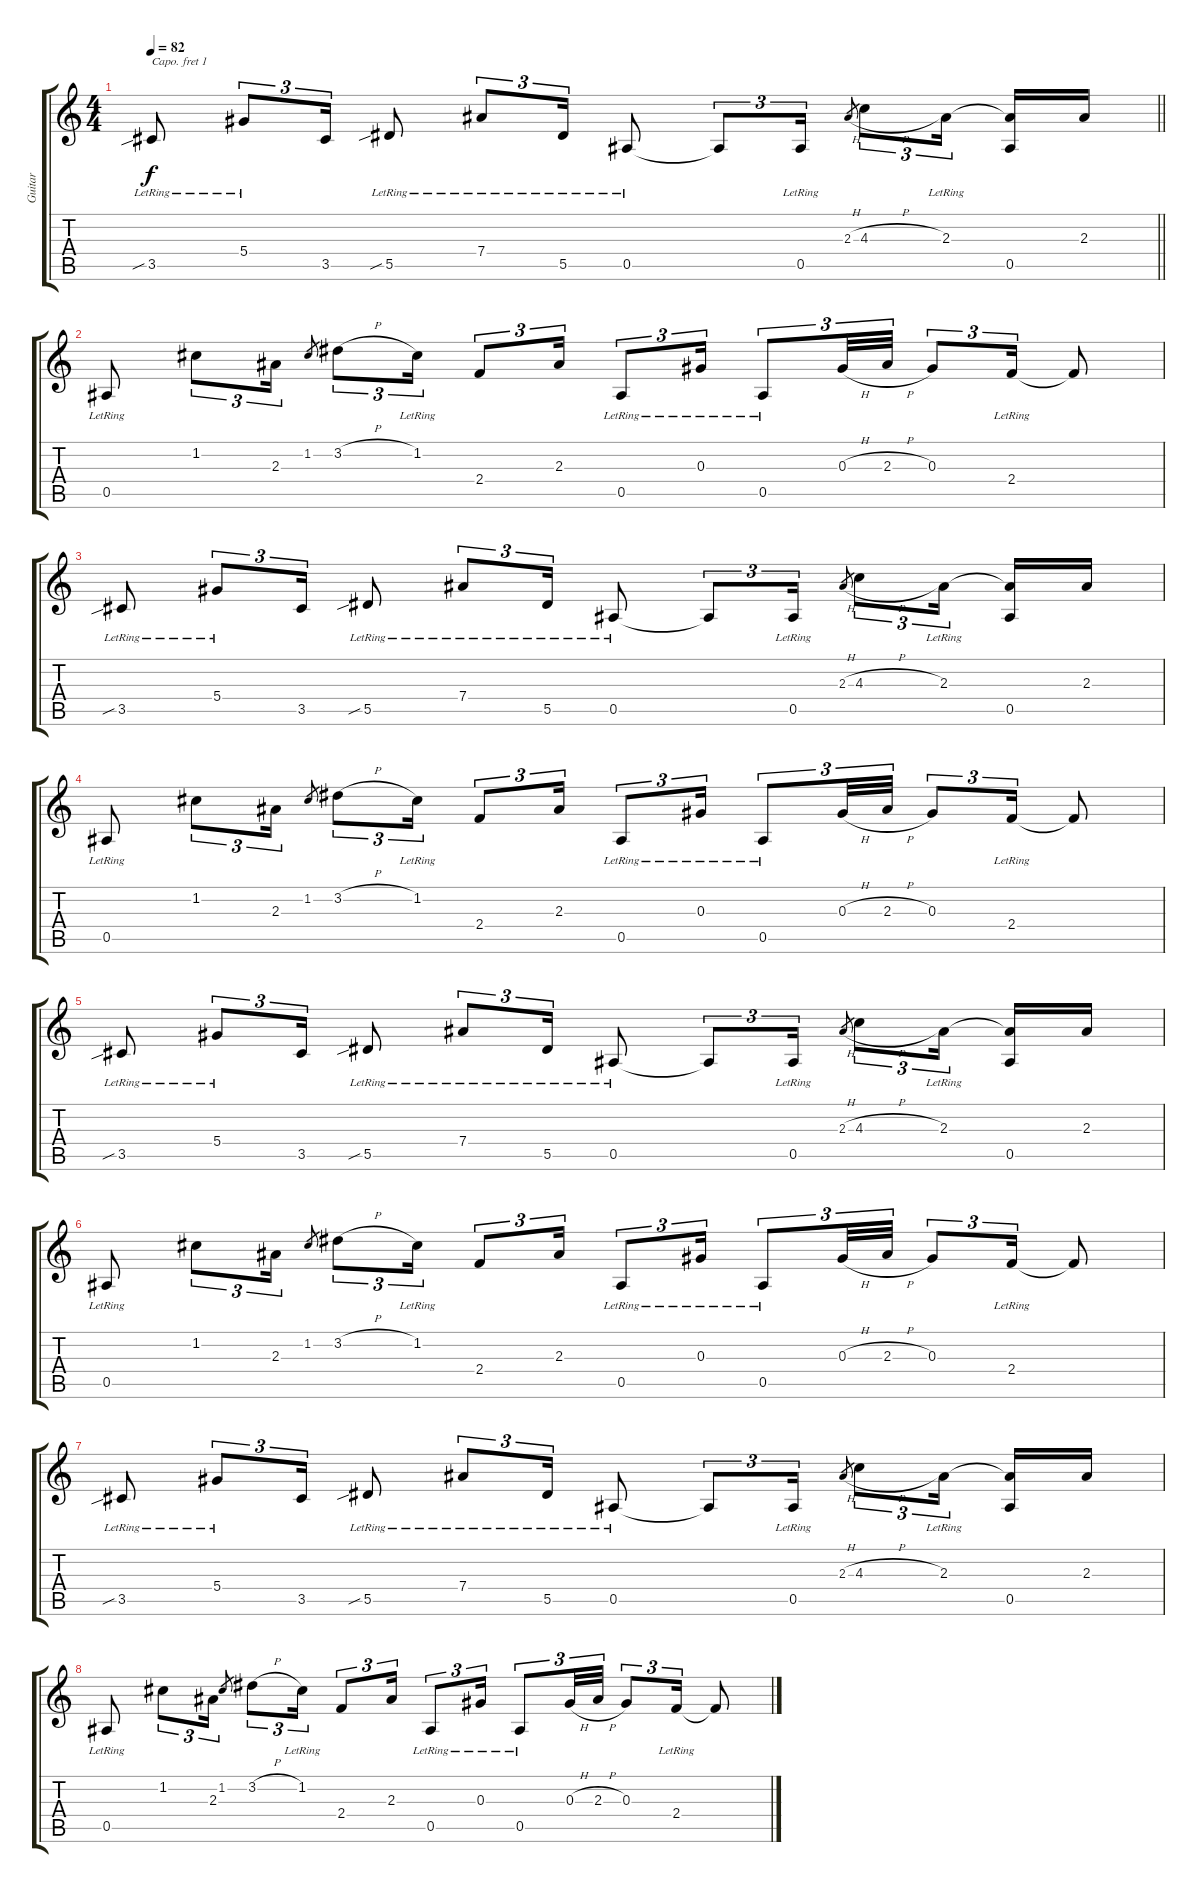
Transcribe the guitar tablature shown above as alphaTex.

\track ("Guitar" "Guitar") {instrument electricguitarjazz}
\staff {score tabs}
\capo 1
\tuning (E4 B3 G3 D3 A2 E2) {hide}
\ts (4 4)
\tempo 82
\clef g2
\barLineRight lightlight
\ks c
3.5{sib lr}.8{dy f} 5.4{lr}.8{tu (3 2)} 3.5.16{tu (3 2)} 5.5{sib lr}.8 7.4{lr}.8{tu (3 2)} 5.5{lr}.16{tu (3 2)} 0.5{lr}.8 0.5{t}.8{tu (3 2)} 0.5{lr}.16{tu (3 2)} 2.3{h}.8{gr} 4.3{h}.8{tu (3 2)} 2.3{lr}.16{tu (3 2) beam splitsecondary} (2.3{t} 0.5).16 2.3.16 |
0.5{lr}.8 1.2.8{tu (3 2)} 2.3.16{tu (3 2)} 1.2.8{gr} 3.2{h}.8{tu (3 2)} 1.2{lr}.16{tu (3 2)} 2.4.8{tu (3 2)} 2.3.16{tu (3 2)} 0.5{lr}.8{tu (3 2)} 0.3{lr}.16{tu (3 2)} 0.5{lr}.8{tu (3 2)} 0.3{h}.32{tu (3 2)} 2.3{h}.32{tu (3 2)} 0.3.8{tu (3 2)} 2.4{lr}.16{tu (3 2)} 2.4{t}.8 |
3.5{sib lr}.8 5.4{lr}.8{tu (3 2)} 3.5.16{tu (3 2)} 5.5{sib lr}.8 7.4{lr}.8{tu (3 2)} 5.5{lr}.16{tu (3 2)} 0.5{lr}.8 0.5{t}.8{tu (3 2)} 0.5{lr}.16{tu (3 2)} 2.3{h}.8{gr} 4.3{h}.8{tu (3 2)} 2.3{lr}.16{tu (3 2) beam splitsecondary} (2.3{t} 0.5).16 2.3.16 |
0.5{lr}.8 1.2.8{tu (3 2)} 2.3.16{tu (3 2)} 1.2.8{gr} 3.2{h}.8{tu (3 2)} 1.2{lr}.16{tu (3 2)} 2.4.8{tu (3 2)} 2.3.16{tu (3 2)} 0.5{lr}.8{tu (3 2)} 0.3{lr}.16{tu (3 2)} 0.5{lr}.8{tu (3 2)} 0.3{h}.32{tu (3 2)} 2.3{h}.32{tu (3 2)} 0.3.8{tu (3 2)} 2.4{lr}.16{tu (3 2)} 2.4{t}.8 |
3.5{sib lr}.8 5.4{lr}.8{tu (3 2)} 3.5.16{tu (3 2)} 5.5{sib lr}.8 7.4{lr}.8{tu (3 2)} 5.5{lr}.16{tu (3 2)} 0.5{lr}.8 0.5{t}.8{tu (3 2)} 0.5{lr}.16{tu (3 2)} 2.3{h}.8{gr} 4.3{h}.8{tu (3 2)} 2.3{lr}.16{tu (3 2) beam splitsecondary} (2.3{t} 0.5).16 2.3.16 |
0.5{lr}.8 1.2.8{tu (3 2)} 2.3.16{tu (3 2)} 1.2.8{gr} 3.2{h}.8{tu (3 2)} 1.2{lr}.16{tu (3 2)} 2.4.8{tu (3 2)} 2.3.16{tu (3 2)} 0.5{lr}.8{tu (3 2)} 0.3{lr}.16{tu (3 2)} 0.5{lr}.8{tu (3 2)} 0.3{h}.32{tu (3 2)} 2.3{h}.32{tu (3 2)} 0.3.8{tu (3 2)} 2.4{lr}.16{tu (3 2)} 2.4{t}.8 |
3.5{sib lr}.8 5.4{lr}.8{tu (3 2)} 3.5.16{tu (3 2)} 5.5{sib lr}.8 7.4{lr}.8{tu (3 2)} 5.5{lr}.16{tu (3 2)} 0.5{lr}.8 0.5{t}.8{tu (3 2)} 0.5{lr}.16{tu (3 2)} 2.3{h}.8{gr} 4.3{h}.8{tu (3 2)} 2.3{lr}.16{tu (3 2) beam splitsecondary} (2.3{t} 0.5).16 2.3.16 |
0.5{lr}.8 1.2.8{tu (3 2)} 2.3.16{tu (3 2)} 1.2.8{gr} 3.2{h}.8{tu (3 2)} 1.2{lr}.16{tu (3 2)} 2.4.8{tu (3 2)} 2.3.16{tu (3 2)} 0.5{lr}.8{tu (3 2)} 0.3{lr}.16{tu (3 2)} 0.5{lr}.8{tu (3 2)} 0.3{h}.32{tu (3 2)} 2.3{h}.32{tu (3 2)} 0.3.8{tu (3 2)} 2.4{lr}.16{tu (3 2)} 2.4{t}.8
